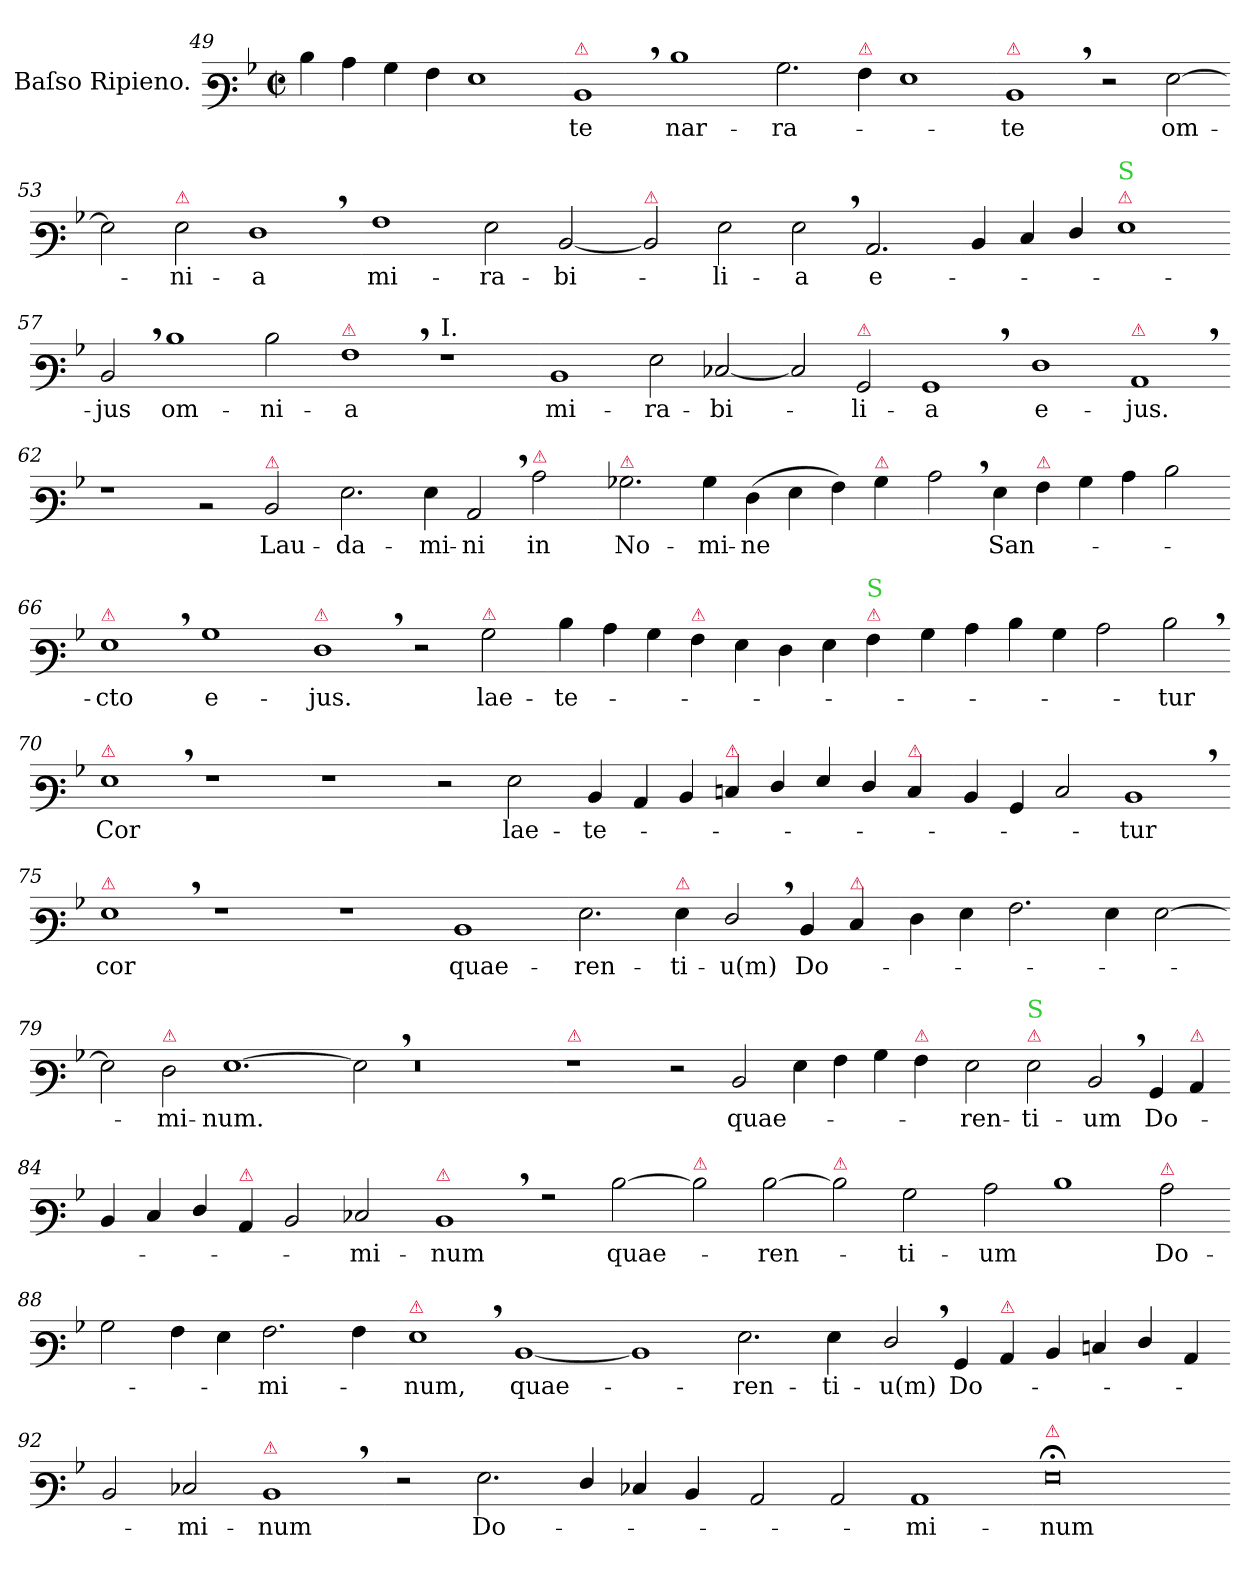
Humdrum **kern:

**kern	**text
*part1	*part1
*staff1	*staff1
*I"Baſso Ripieno.	*
*clefF3	*
*k[b-]	*
*M2/1	*
*met(c|)	*
=49	=49
4d\	.
4c\	.
4B-\	.
4A\	.
1G	.
=50-	=50-
!LO:TX:a:color=crimson:t=⚠	!
1D,<	-te
1d	nar-
=51-	=51-
2.B-\	-ra-
!LO:TX:a:color=crimson:t=⚠	!
4A\	.
1G	.
=52-	=52-
!LO:TX:a:color=crimson:t=⚠	!
1D,<	-te
2r	.
[2G\	om-
=53-	=53-
2G\]	.
!LO:TX:a:color=crimson:t=⚠	!
2G\	-ni-
1F,<	-a
=54-	=54-
1A	mi-
2G\	-ra-
[2D/	-bi-
=55-	=55-
!LO:TX:a:color=crimson:t=⚠	!
2D/]	.
2G\	-li-
2G,<\	-a
2.C/	e-
=56-	=56-
4D/	.
4E/	.
4F/	.
!LO:TX:a:color=crimson:t=⚠	!
!LO:TX:a:color=limegreen:t=S	!
1G	.
=57-	=57-
2D,</	-jus
1d	om-
2d\	-ni-
=58-	=58-
!LO:TX:a:color=crimson:t=⚠	!
1A,<	-a
!LO:TX:a:t=I.	!
1r	.
=59-	=59-
1D	mi-
2G\	-ra-
[2E-X/	-bi-
=60-	=60-
2E-/]	.
!LO:TX:a:color=crimson:t=⚠	!
2BB-/	li-
1BB-,<	-a
=61-	=61-
1F	e-
!LO:TX:a:color=crimson:t=⚠	!
1C,<	-jus.
=62-	=62-
1r	.
2rD	.
!LO:TX:a:color=crimson:t=⚠	!
2D/	Lau-
=63-	=63-
2.G\	-da-
4G\	-mi-
2C,</	-ni
!LO:TX:a:color=crimson:t=⚠	!
2c\	in
=64-	=64-
!LO:TX:a:color=crimson:t=⚠	!
2.B-X\	No-
4B-\	-mi-
(>4F\	-ne
4G\	.
4A\)	.
!LO:TX:a:color=crimson:t=⚠	!
4B-\	.
=65-	=65-
2c,>\	.
4G\	San-
!LO:TX:a:color=crimson:t=⚠	!
4A\	.
4B-\	.
4c\	.
2d\	.
=66-	=66-
!LO:TX:a:color=crimson:t=⚠	!
1G,<	-cto
1B-	e-
=67-	=67-
!LO:TX:a:color=crimson:t=⚠	!
1F,<	-jus.
2r	.
!LO:TX:a:color=crimson:t=⚠	!
2B-\	lae-
=68-	=68-
4d\	-te-
4c\	.
4B-\	.
!LO:TX:a:color=crimson:t=⚠	!
4A\	.
4G\	.
4F\	.
4G\	.
!LO:TX:a:color=crimson:t=⚠	!
!LO:TX:a:color=limegreen:t=S	!
4A\	.
=69-	=69-
4B-\	.
4c\	.
4d\	.
4B-\	.
2c\	.
2d,>\	tur
=70-	=70-
!LO:TX:a:color=crimson:t=⚠	!
1G,<	Cor
1r	.
=71-	=71-
1r	.
=72-	=72-
2r	.
2G\	lae-
=73-	=73-
4D/	-te-
4C/	.
4D/	.
!LO:TX:a:color=crimson:t=⚠	!
4En/	.
4F/	.
4G/	.
4F/	.
!LO:TX:a:color=crimson:t=⚠	!
4E/	.
=74-	=74-
4D/	.
4BB-/	.
2E/	.
1D,<	-tur
=75-	=75-
!LO:TX:a:color=crimson:t=⚠	!
1G,<	cor
1r	.
=76-	=76-
1r	.
1D	quae-
=77-	=77-
2.G\	-ren-
!LO:TX:a:color=crimson:t=⚠	!
4G\	-ti-
2F,</	-u(m)
4D/	Do-
!LO:TX:a:color=crimson:t=⚠	!
4E/	.
=78-	=78-
4F\	.
4G\	.
2.A\	.
4G\	.
[2G\	.
=79-	=79-
2G\]	.
!LO:TX:a:color=crimson:t=⚠	!
2F\	-mi-
[1.G	-num.
=80-	=80-
2G,<]	.
0r	.
=81-	=81-
!LO:TX:a:color=crimson:t=⚠	!
1r	.
=82-	=82-
2r	.
2D/	quae-
4G\	.
4A\	.
4B-\	.
!LO:TX:a:color=crimson:t=⚠	!
4A\	.
=83-	=83-
2G\	-ren-
!LO:TX:a:color=crimson:t=⚠	!
!LO:TX:a:color=limegreen:t=S	!
2G\	-ti-
2D,</	-um
4BB-/	Do-
!LO:TX:a:color=crimson:t=⚠	!
4C/	.
=84-	=84-
4D/	.
4E/	.
4F/	.
!LO:TX:a:color=crimson:t=⚠	!
4C/	.
2D/	.
2E-X/	mi-
=85-	=85-
!LO:TX:a:color=crimson:t=⚠	!
1D,<	-num
2rA	.
[2d\	quae-
=86-	=86-
!LO:TX:a:color=crimson:t=⚠	!
2d\]	.
[2d\	-ren-
!LO:TX:a:color=crimson:t=⚠	!
2d\]	.
2B-\	-ti-
=87-	=87-
2c\	-um
1d	.
!LO:TX:a:color=crimson:t=⚠	!
2c\	Do-
=88-	=88-
2B-\	.
4A\	.
4G\	.
2.A\	-mi-
4A\	.
=89-	=89-
!LO:TX:a:color=crimson:t=⚠	!
1G,<	-num,
[1D	quae-
=90-	=90-
1D]	.
2.G\	ren-
4G\	-ti-
=91-	=91-
2F,</	-u(m)
4BB-/	Do-
!LO:TX:a:color=crimson:t=⚠	!
4C/	.
4D/	.
4En/	.
4F/	.
4C/	.
=92-	=92-
2D/	.
2E-X/	-mi-
!LO:TX:a:color=crimson:t=⚠	!
1D,<	-num
=93-	=93-
2r	.
2.G\	Do-
4F/	.
4E-X/	.
4D/	.
=94-	=94-
2C/	.
2C/	.
1C	-mi-
=95-	=95-
!LO:TX:a:color=crimson:t=⚠	!
0G;<	-num
=-	=-
*-	*-
